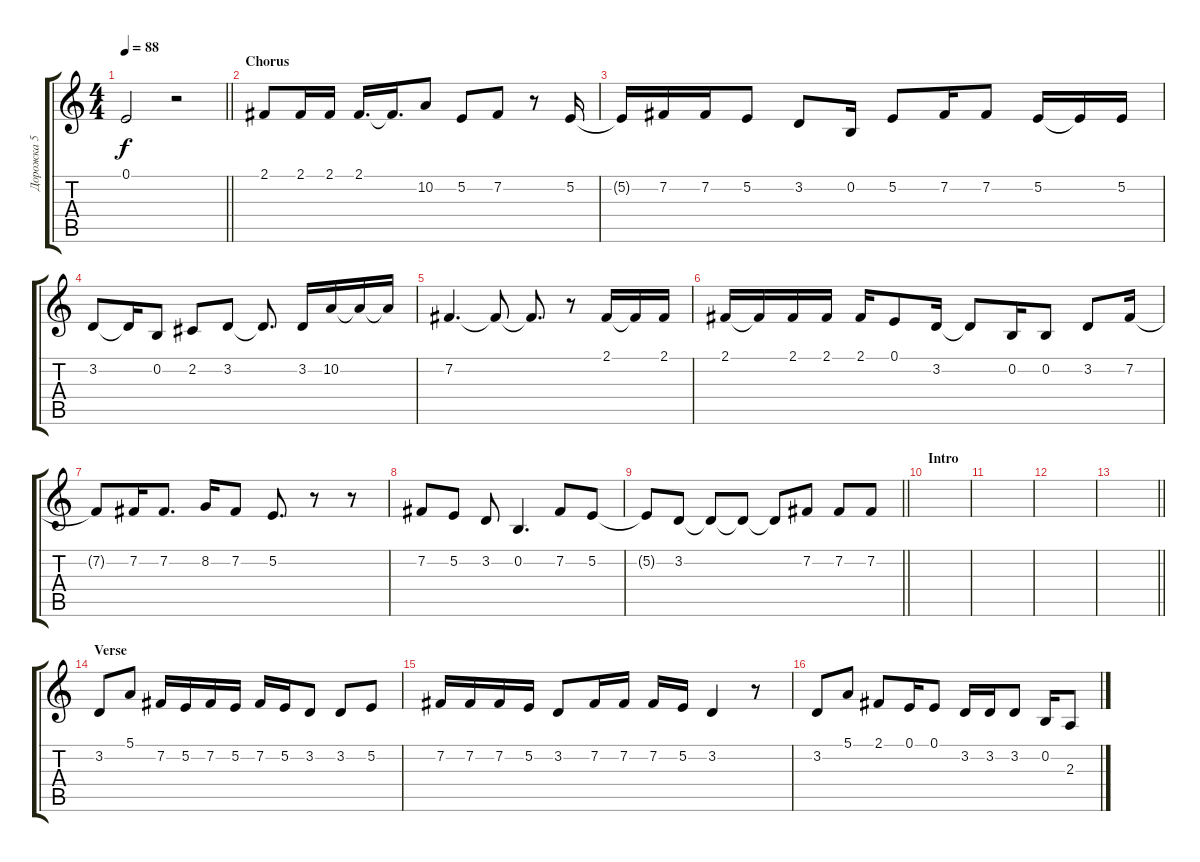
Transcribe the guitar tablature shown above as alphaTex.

\track ("Дорожка 5" "Дорожка 5") {instrument altosax}
\staff {score tabs}
\tuning (E4 B3 G3 D3 A2 E2) {hide}
\ts (4 4)
\tempo 88
\clef g2
\barLineRight lightlight
\ks c
0.1{t}.2{dy f} r.2 |
\section ("" "Chorus")
2.1.8 2.1.16 2.1.16 2.1.16{d} 2.1{t}.16{d} 10.2.8 5.2.8 7.2.8 r.8 5.2.16 |
5.2{t}.16 7.2.16 7.2.16 5.2.8 3.2.8 0.2.16 5.2.8 7.2.16 7.2.8 5.2.16 5.2{t}.16 5.2.16 |
3.2.8 3.2{t}.16 0.2.8 2.2.8 3.2.8 3.2{t}.8{d} 3.2.16 10.2.16 10.2{t}.16 10.2{t}.16 |
7.2.4{d} 7.2{t}.8 7.2{t}.8{d} r.8 2.1.16 2.1{t}.16 2.1.16 |
2.1.16 2.1{t}.16 2.1.16 2.1.16 2.1.16 0.1.8 3.2.16 3.2{t}.8 0.2.16 0.2.8 3.2.8 7.2.16 |
7.2{t}.8 7.2.16 7.2.8{d} 8.2.16 7.2.8 5.2.8{d} r.8 r.8 |
7.2.8 5.2.8 3.2.8 0.2.4{d} 7.2.8 5.2.8 |
\barLineRight lightlight
5.2{t}.8 3.2.8 3.2{t}.8 3.2{t}.8 3.2{t}.8 7.2.8 7.2.8 7.2.8 |
\section ("" "Intro")
|
|
|
\barLineRight lightlight
|
\section ("" "Verse")
3.2.8 5.1.8 7.2.16 5.2.16 7.2.16 5.2.16 7.2.16 5.2.16 3.2.8 3.2.8 5.2.8 |
7.2.16 7.2.16 7.2.16 5.2.16 3.2.8 7.2.16 7.2.16 7.2.16 5.2.16 3.2.4 r.8 |
3.2.8 5.1.8 2.1.8 0.1.16 0.1.8 3.2.16 3.2.16 3.2.8 0.2.16 2.3.8
